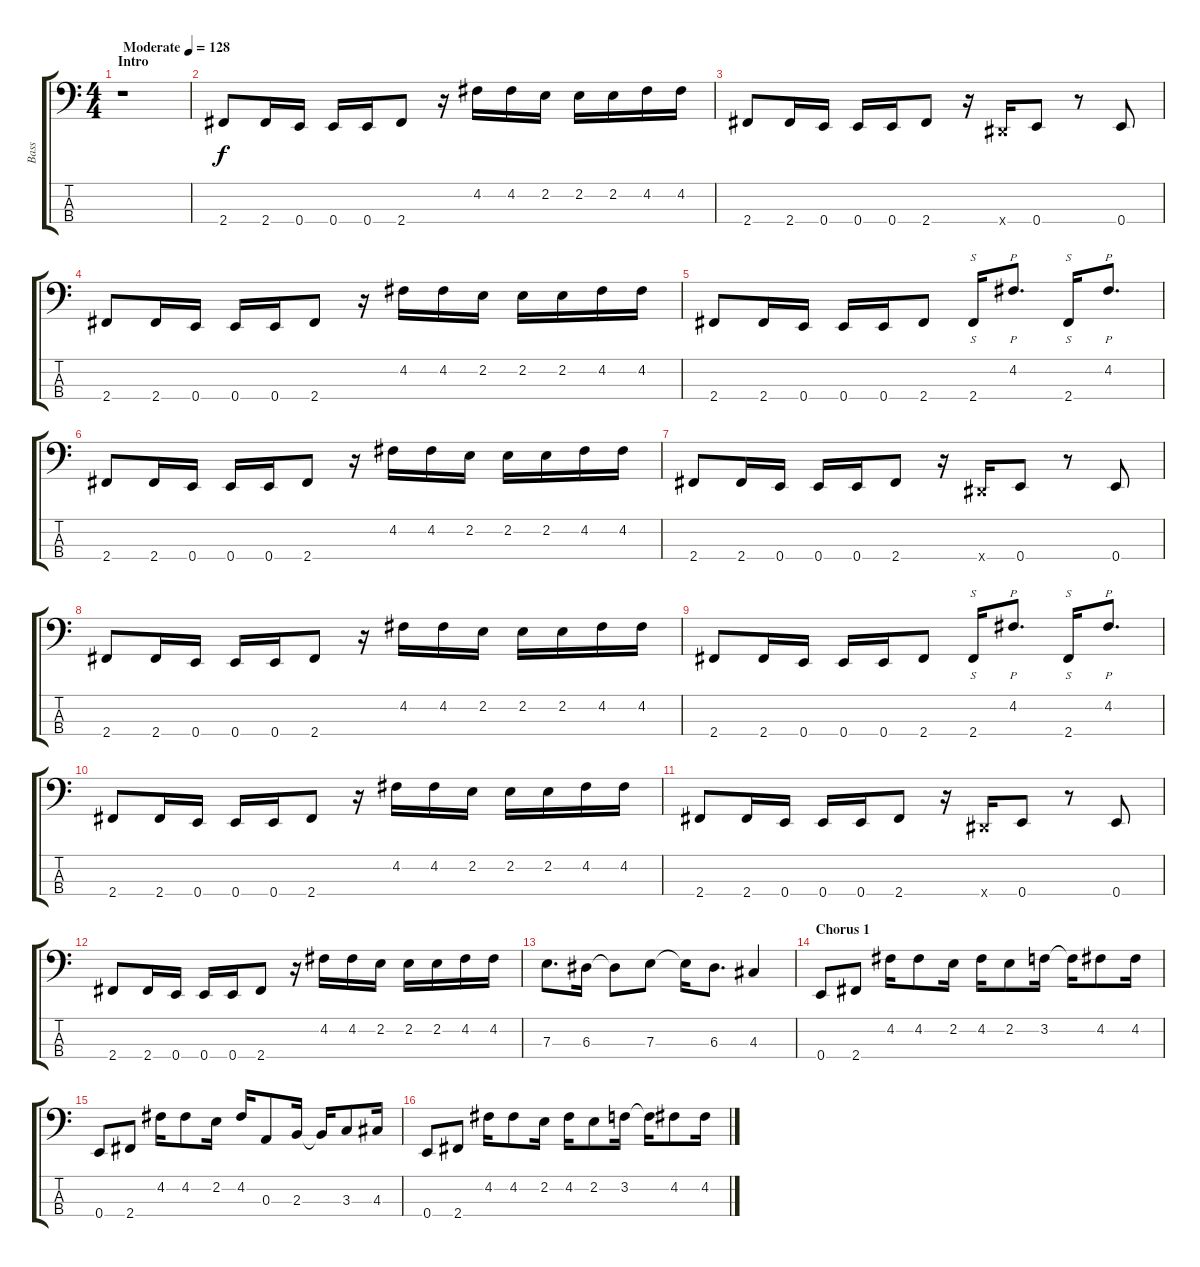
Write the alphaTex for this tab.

\track ("Bass" "Bass") {instrument electricbassfinger}
\staff {score tabs}
\tuning (G2 D2 A1 E1) {hide}
\ts (4 4)
\section ("" "Intro")
\tempo (128 "Moderate")
\clef f4
\ks c
r.1{dy f instrument electricbassfinger} |
2.4.8 2.4.16 0.4.16 0.4.16 0.4.16 2.4.8 r.16 4.2.16 4.2.16 2.2.16 2.2.16 2.2.16 4.2.16 4.2.16 |
2.4.8 2.4.16 0.4.16 0.4.16 0.4.16 2.4.8 r.16 -1.4{x}.16 0.4.8 r.8 0.4.8 |
2.4.8 2.4.16 0.4.16 0.4.16 0.4.16 2.4.8 r.16 4.2.16 4.2.16 2.2.16 2.2.16 2.2.16 4.2.16 4.2.16 |
2.4.8 2.4.16 0.4.16 0.4.16 0.4.16 2.4.8 2.4.16{s} 4.2.8{p d} 2.4.16{s} 4.2.8{p d} |
2.4.8 2.4.16 0.4.16 0.4.16 0.4.16 2.4.8 r.16 4.2.16 4.2.16 2.2.16 2.2.16 2.2.16 4.2.16 4.2.16 |
2.4.8 2.4.16 0.4.16 0.4.16 0.4.16 2.4.8 r.16 -1.4{x}.16 0.4.8 r.8 0.4.8 |
2.4.8 2.4.16 0.4.16 0.4.16 0.4.16 2.4.8 r.16 4.2.16 4.2.16 2.2.16 2.2.16 2.2.16 4.2.16 4.2.16 |
2.4.8 2.4.16 0.4.16 0.4.16 0.4.16 2.4.8 2.4.16{s} 4.2.8{p d} 2.4.16{s} 4.2.8{p d} |
2.4.8 2.4.16 0.4.16 0.4.16 0.4.16 2.4.8 r.16 4.2.16 4.2.16 2.2.16 2.2.16 2.2.16 4.2.16 4.2.16 |
2.4.8 2.4.16 0.4.16 0.4.16 0.4.16 2.4.8 r.16 -1.4{x}.16 0.4.8 r.8 0.4.8 |
2.4.8 2.4.16 0.4.16 0.4.16 0.4.16 2.4.8 r.16 4.2.16 4.2.16 2.2.16 2.2.16 2.2.16 4.2.16 4.2.16 |
7.3.8{d} 6.3.16 6.3{t}.8 7.3.8 7.3{t}.16 6.3.8{d} 4.3.4 |
\section ("" "Chorus 1")
0.4.8 2.4.8 4.2.16 4.2.8 2.2.16 4.2.16 2.2.8 3.2.16 3.2{t}.16 4.2.8 4.2.16 |
0.4.8 2.4.8 4.2.16 4.2.8 2.2.16 4.2.16 0.3.8 2.3.16 2.3{t}.16 3.3.8 4.3.16 |
0.4.8 2.4.8 4.2.16 4.2.8 2.2.16 4.2.16 2.2.8 3.2.16 3.2{t}.16 4.2.8 4.2.16
